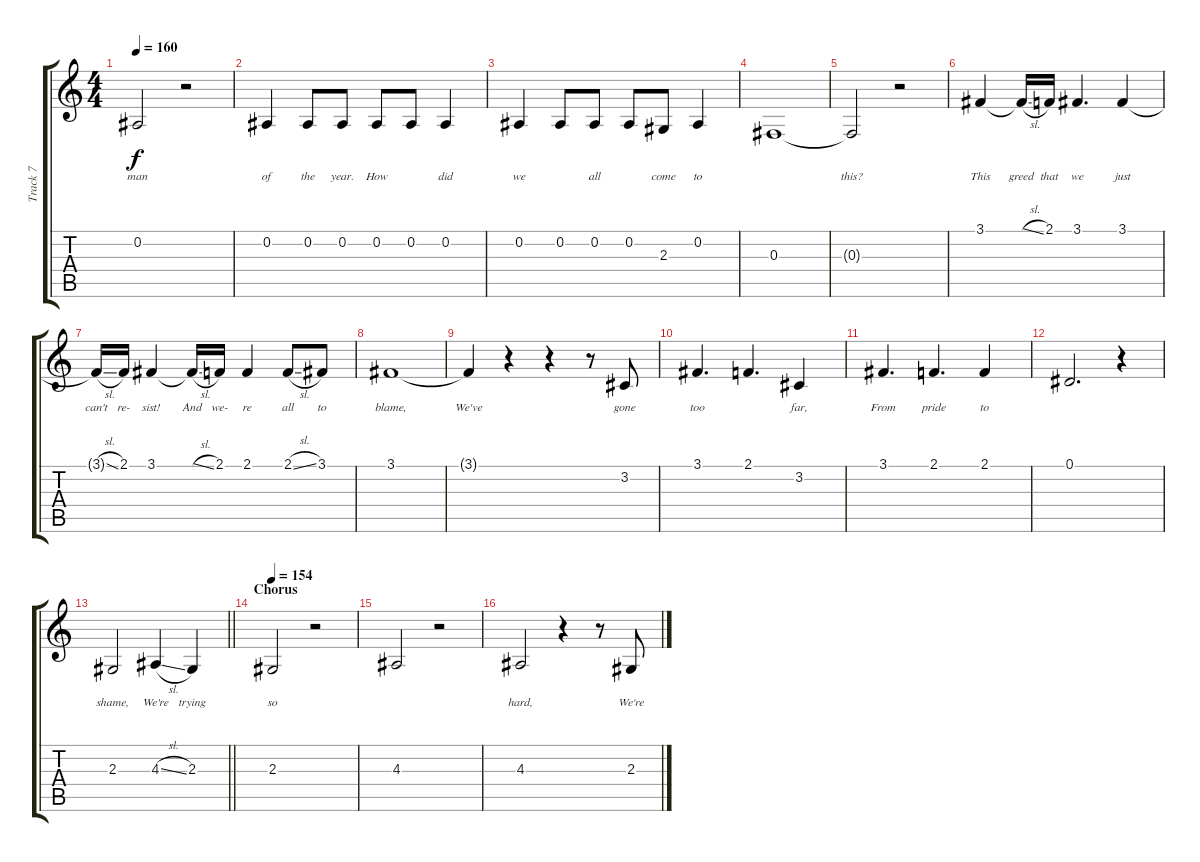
\track ("Track 7" "Track 7") {instrument altosax}
\staff {score tabs}
\tuning (Eb4 Bb3 Gb3 Db3 Ab2 Eb2) {hide}
\ts (4 4)
\tempo 160
\clef g2
\ks c
0.2{t}.2{lyrics (0 "man") lyrics (1 "") lyrics (2 "") lyrics (3 "") lyrics (4 "") dy f} r.2 |
0.2.4{lyrics (0 "of") lyrics (1 "") lyrics (2 "") lyrics (3 "") lyrics (4 "")} 0.2.8{lyrics (0 "the") lyrics (1 "") lyrics (2 "") lyrics (3 "") lyrics (4 "")} 0.2.8{lyrics (0 "year.") lyrics (1 "") lyrics (2 "") lyrics (3 "") lyrics (4 "")} 0.2.8{lyrics (0 "How") lyrics (1 "") lyrics (2 "") lyrics (3 "") lyrics (4 "")} 0.2.8{lyrics (0 "") lyrics (1 "") lyrics (2 "") lyrics (3 "") lyrics (4 "")} 0.2.4{lyrics (0 "did") lyrics (1 "") lyrics (2 "") lyrics (3 "") lyrics (4 "")} |
0.2.4{lyrics (0 "we") lyrics (1 "") lyrics (2 "") lyrics (3 "") lyrics (4 "")} 0.2.8{lyrics (0 "") lyrics (1 "") lyrics (2 "") lyrics (3 "") lyrics (4 "")} 0.2.8{lyrics (0 "all") lyrics (1 "") lyrics (2 "") lyrics (3 "") lyrics (4 "")} 0.2.8{lyrics (0 "") lyrics (1 "") lyrics (2 "") lyrics (3 "") lyrics (4 "")} 2.3.8{lyrics (0 "come") lyrics (1 "") lyrics (2 "") lyrics (3 "") lyrics (4 "")} 0.2.4{lyrics (0 "to") lyrics (1 "") lyrics (2 "") lyrics (3 "") lyrics (4 "")} |
0.3.1{lyrics (0 "") lyrics (1 "") lyrics (2 "") lyrics (3 "") lyrics (4 "")} |
0.3{t}.2{lyrics (0 "this?") lyrics (1 "") lyrics (2 "") lyrics (3 "") lyrics (4 "")} r.2 |
3.1.4{lyrics (0 "This") lyrics (1 "") lyrics (2 "") lyrics (3 "") lyrics (4 "")} 3.1{sl t}.16{lyrics (0 "greed") lyrics (1 "") lyrics (2 "") lyrics (3 "") lyrics (4 "")} 2.1.16{lyrics (0 "that") lyrics (1 "") lyrics (2 "") lyrics (3 "") lyrics (4 "")} 3.1.4{d lyrics (0 "we") lyrics (1 "") lyrics (2 "") lyrics (3 "") lyrics (4 "")} 3.1.4{lyrics (0 "just") lyrics (1 "") lyrics (2 "") lyrics (3 "") lyrics (4 "")} |
3.1{sl t}.16{lyrics (0 "can't") lyrics (1 "") lyrics (2 "") lyrics (3 "") lyrics (4 "")} 2.1.16{lyrics (0 "re-") lyrics (1 "") lyrics (2 "") lyrics (3 "") lyrics (4 "")} 3.1.4{lyrics (0 "sist!") lyrics (1 "") lyrics (2 "") lyrics (3 "") lyrics (4 "")} 3.1{sl t}.16{lyrics (0 "And") lyrics (1 "") lyrics (2 "") lyrics (3 "") lyrics (4 "")} 2.1.16{lyrics (0 "we-") lyrics (1 "") lyrics (2 "") lyrics (3 "") lyrics (4 "")} 2.1.4{lyrics (0 "re") lyrics (1 "") lyrics (2 "") lyrics (3 "") lyrics (4 "")} 2.1{sl}.8{lyrics (0 "all") lyrics (1 "") lyrics (2 "") lyrics (3 "") lyrics (4 "")} 3.1.8{lyrics (0 "to") lyrics (1 "") lyrics (2 "") lyrics (3 "") lyrics (4 "")} |
3.1.1{lyrics (0 "blame,") lyrics (1 "") lyrics (2 "") lyrics (3 "") lyrics (4 "")} |
3.1{t}.4{lyrics (0 "We've") lyrics (1 "") lyrics (2 "") lyrics (3 "") lyrics (4 "")} r.4 r.4 r.8 3.2.8{lyrics (0 "gone") lyrics (1 "") lyrics (2 "") lyrics (3 "") lyrics (4 "")} |
3.1.4{d lyrics (0 "too") lyrics (1 "") lyrics (2 "") lyrics (3 "") lyrics (4 "")} 2.1.4{d lyrics (0 "") lyrics (1 "") lyrics (2 "") lyrics (3 "") lyrics (4 "")} 3.2.4{lyrics (0 "far,") lyrics (1 "") lyrics (2 "") lyrics (3 "") lyrics (4 "")} |
3.1.4{d lyrics (0 "From") lyrics (1 "") lyrics (2 "") lyrics (3 "") lyrics (4 "")} 2.1.4{d lyrics (0 "pride") lyrics (1 "") lyrics (2 "") lyrics (3 "") lyrics (4 "")} 2.1.4{lyrics (0 "to") lyrics (1 "") lyrics (2 "") lyrics (3 "") lyrics (4 "")} |
0.1.2{d lyrics (0 "") lyrics (1 "") lyrics (2 "") lyrics (3 "") lyrics (4 "")} r.4 |
\barLineRight lightlight
2.3.2{lyrics (0 "shame,") lyrics (1 "") lyrics (2 "") lyrics (3 "") lyrics (4 "")} 4.3{sl}.4{lyrics (0 "We're") lyrics (1 "") lyrics (2 "") lyrics (3 "") lyrics (4 "")} 2.3.4{lyrics (0 "trying") lyrics (1 "") lyrics (2 "") lyrics (3 "") lyrics (4 "")} |
\section ("" "Chorus")
\tempo 154
2.3.2{lyrics (0 "so") lyrics (1 "") lyrics (2 "") lyrics (3 "") lyrics (4 "")} r.2 |
4.3.2{lyrics (0 "") lyrics (1 "") lyrics (2 "") lyrics (3 "") lyrics (4 "")} r.2 |
4.3.2{lyrics (0 "hard,") lyrics (1 "") lyrics (2 "") lyrics (3 "") lyrics (4 "")} r.4 r.8 2.3.8{lyrics (0 "We're") lyrics (1 "") lyrics (2 "") lyrics (3 "") lyrics (4 "")}
